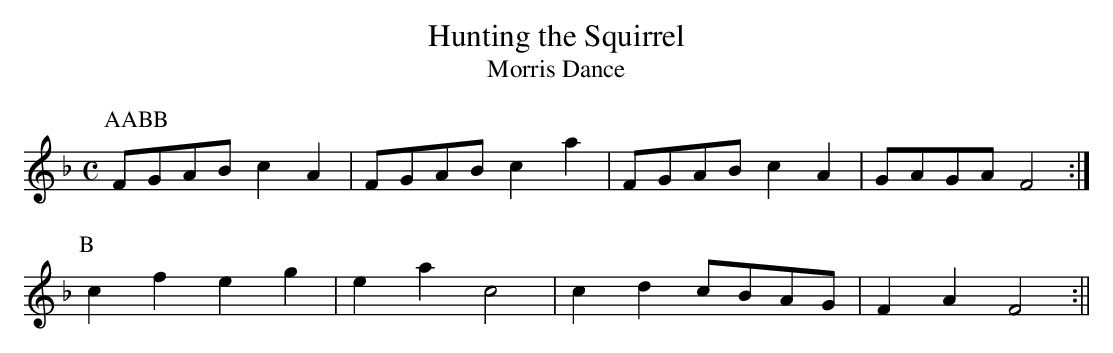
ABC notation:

X:1
T:Hunting the Squirrel
T:Morris Dance
L:1/8
M:C
K:F
P:AABB
P:A
FGAB c2A2|FGAB c2a2|FGAB c2A2|GAGA F4:|
P:B
c2f2e2g2|e2a2c4|c2d2cBAG|F2A2F4:||
